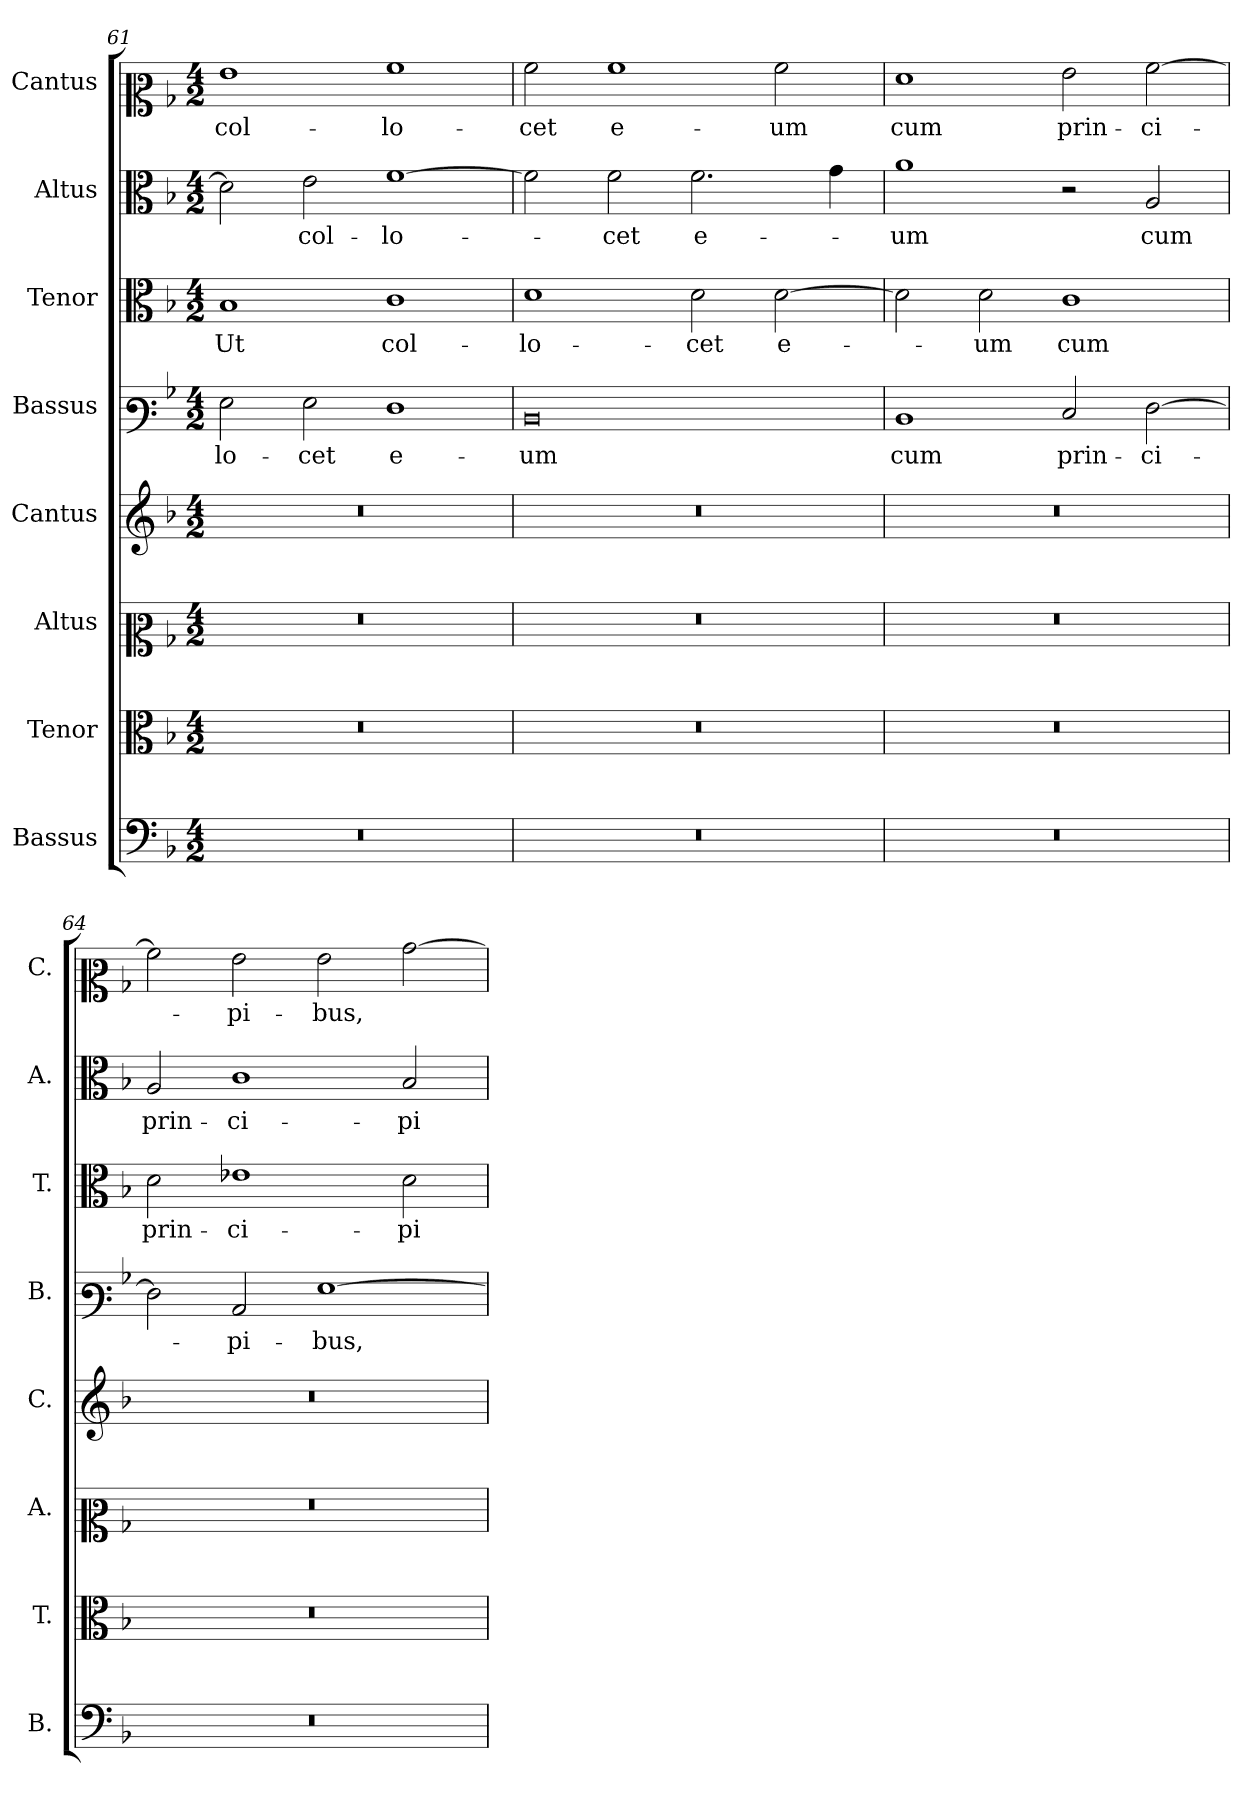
**kern	**kern	**kern	**kern	**kern	**text	**kern	**text	**kern	**text	**kern	**text
*part8	*part7	*part6	*part5	*part4	*part4	*part3	*part3	*part2	*part2	*part1	*part1
*staff8	*staff7	*staff6	*staff5	*staff4	*staff4	*staff3	*staff3	*staff2	*staff2	*staff1	*staff1
*I"Bassus	*I"Tenor	*I"Altus	*I"Cantus	*I"Bassus	*	*I"Tenor	*	*I"Altus	*	*I"Cantus	*
*I'B.	*I'T.	*I'A.	*I'C.	*I'B.	*	*I'T.	*	*I'A.	*	*I'C.	*
*clefF4	*clefC3	*clefC2	*clefG2	*clefF3	*	*clefC3	*	*clefC3	*	*clefC2	*
*k[b-]	*k[b-]	*k[b-]	*k[b-]	*k[b-]	*	*k[b-]	*	*k[b-]	*	*k[b-]	*
*M4/2	*M4/2	*M4/2	*M4/2	*M4/2	*	*M4/2	*	*M4/2	*	*M4/2	*
=61	=61	=61	=61	=61	=61	=61	=61	=61	=61	=61	=61
0r	0r	0r	0r	2G\	-lo-	1B-	Ut	2d\]	.	1g	col-
.	.	.	.	2G\	-cet	.	.	2e\	col-	.	.
.	.	.	.	1F	e-	1c	col-	[1f	-lo-	1a	-lo-
=62	=62	=62	=62	=62	=62	=62	=62	=62	=62	=62	=62
0r	0r	0r	0r	0D	-um	1d	-lo-	2f\]	.	2a\	-cet
.	.	.	.	.	.	.	.	2f\	cet	1a	e-
.	.	.	.	.	.	2d\	-cet	2.f\	e-	.	.
.	.	.	.	.	.	[2d\	e-	.	.	2a\	-um
.	.	.	.	.	.	.	.	4g\	.	.	.
=63	=63	=63	=63	=63	=63	=63	=63	=63	=63	=63	=63
0r	0r	0r	0r	1D	cum	2d\]	.	1a	-um	1f	cum
.	.	.	.	.	.	2d\	um	.	.	.	.
.	.	.	.	2E/	prin-	1c	cum	2r	.	2g\	prin-
.	.	.	.	[2F\	-ci-	.	.	2A/	cum	[2a\	-ci-
!!LO:LB:g=z
=64	=64	=64	=64	=64	=64	=64	=64	=64	=64	=64	=64
0r	0r	0r	0r	2F\]	.	2d\	prin-	2A/	prin-	2a\]	.
.	.	.	.	2C/	-pi-	1e-X	-ci-	1c	-ci-	2g\	pi-
.	.	.	.	[1G	-bus,	.	.	.	.	2g\	-bus,
.	.	.	.	.	.	2d\	-pi-	2B-/	-pi-	[2b-\	.
=	=	=	=	=	=	=	=	=	=	=	=
*-	*-	*-	*-	*-	*-	*-	*-	*-	*-	*-	*-
